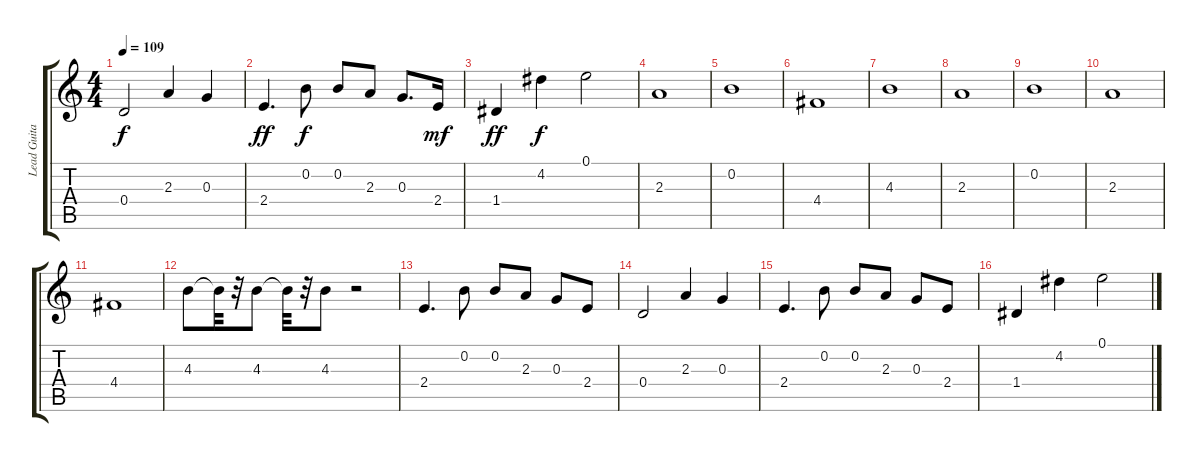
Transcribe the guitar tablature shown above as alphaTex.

\track ("Lead Guitar (Acoustic)" "Lead Guita") {instrument acousticguitarnylon}
\staff {score tabs}
\tuning (E4 B3 G3 D3 A2 E2) {hide}
\ts (4 4)
\tempo 109
\clef g2
\ks c
0.4.2{dy f} 2.3.4 0.3.4 |
2.4.4{d dy ff} 0.2.8{dy f} 0.2.8 2.3.8 0.3.8{d} 2.4.16{dy mf} |
1.4.4{dy ff} 4.2.4{dy f} 0.1.2 |
2.3.1 |
0.2.1 |
4.4.1 |
4.3.1 |
2.3.1 |
0.2.1 |
2.3.1 |
4.4.1 |
4.3.8 4.3{t}.32 r.32 4.3.8 4.3{t}.32 r.32 4.3.8 r.2 |
2.4.4{d} 0.2.8 0.2.8 2.3.8 0.3.8 2.4.8 |
0.4.2 2.3.4 0.3.4 |
2.4.4{d} 0.2.8 0.2.8 2.3.8 0.3.8 2.4.8 |
1.4.4 4.2.4 0.1.2
